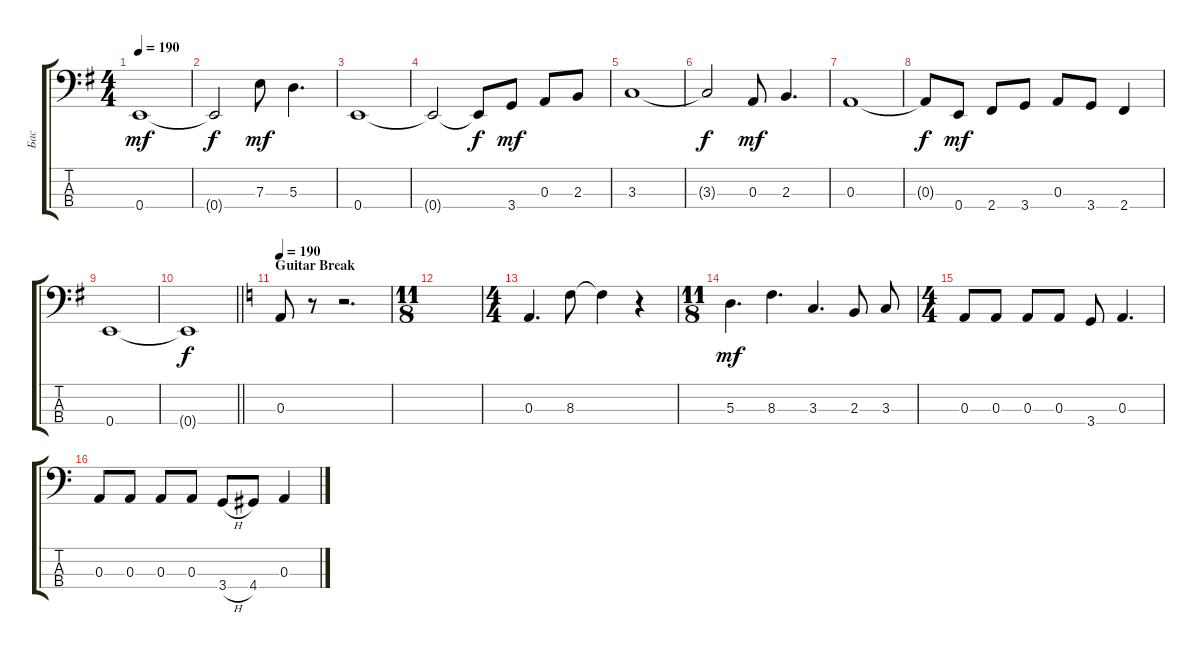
\track ("Бас" "Бас") {instrument electricbassfinger}
\staff {score tabs}
\tuning (G2 D2 A1 E1) {hide}
\ts (4 4)
\tempo 190
\clef f4
\ks eminor
0.4.1{dy mf} |
0.4{t}.2{dy f} 7.3.8{dy mf} 5.3.4{d} |
0.4.1 |
0.4{t}.2 0.4{t}.8{dy f} 3.4.8{dy mf} 0.3.8 2.3.8 |
3.3.1 |
3.3{t}.2{dy f} 0.3.8{dy mf} 2.3.4{d} |
0.3.1 |
0.3{t}.8{dy f} 0.4.8{dy mf} 2.4.8 3.4.8 0.3.8 3.4.8 2.4.4 |
0.4.1 |
\barLineRight lightlight
0.4{t}.1{dy f} |
\section ("" "Guitar Break")
\tempo 190
\ks aminor
0.3.8 r.8 r.2{d} |
\ts (11 8)
|
\ts (4 4)
0.3.4{d} 8.3.8 8.3{t}.4 r.4 |
\ts (11 8)
5.3.4{d dy mf} 8.3.4{d} 3.3.4{d} 2.3.8 3.3.8 |
\ts (4 4)
0.3.8 0.3.8 0.3.8 0.3.8 3.4.8 0.3.4{d} |
0.3.8 0.3.8 0.3.8 0.3.8 3.4{h}.8 4.4.8 0.3.4
